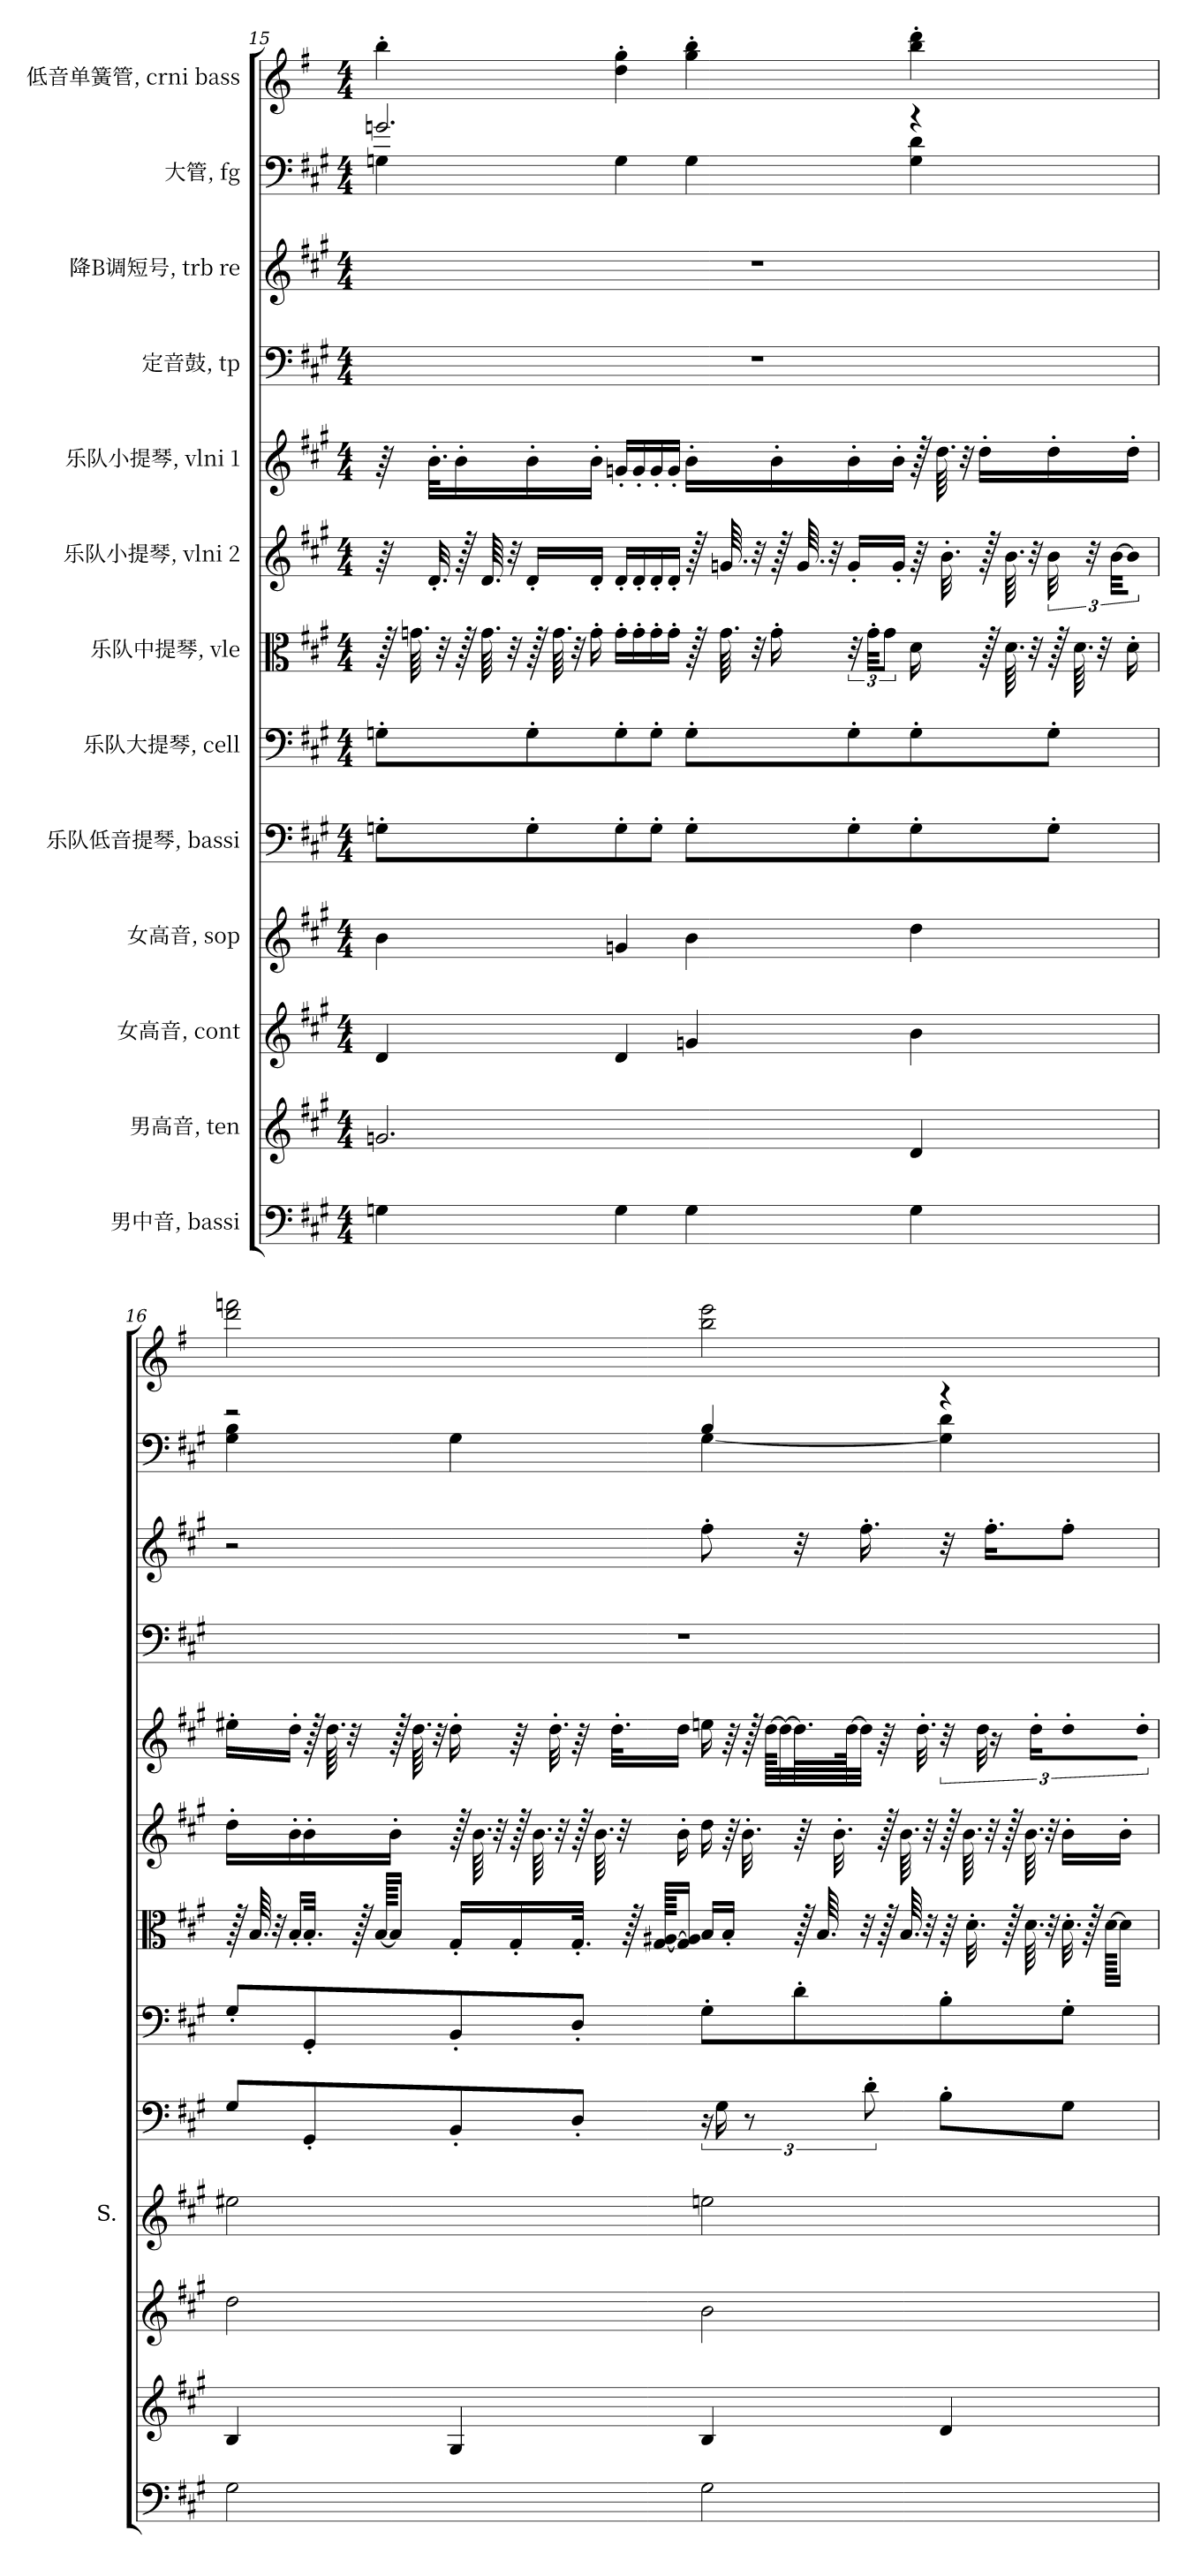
**kern	**kern	**kern	**kern	**kern	**kern	**kern	**kern	**kern	**kern	**kern	**kern	**kern
*part13	*part12	*part11	*part10	*part9	*part8	*part7	*part6	*part5	*part4	*part3	*part2	*part1
*staff13	*staff12	*staff11	*staff10	*staff9	*staff8	*staff7	*staff6	*staff5	*staff4	*staff3	*staff2	*staff1
*I"男中音, bassi	*I"男高音, ten	*I"女高音, cont	*I"女高音, sop	*I"乐队低音提琴, bassi	*I"乐队大提琴, cell	*I"乐队中提琴, vle	*I"乐队小提琴, vlni 2	*I"乐队小提琴, vlni 1	*I"定音鼓, tp	*I"降B调短号, trb re	*I"大管, fg	*I"低音单簧管, crni bass
*	*	*	*I'S.	*	*	*	*	*	*	*	*	*
!!LO:PB:g=z
*clefF4	*clefG2	*clefG2	*clefG2	*clefF4	*clefF4	*clefC3	*clefG2	*clefG2	*clefF4	*clefG2	*clefF4	*clefG2
*	*	*	*	*ITrd7c12	*	*	*	*	*	*ITrd1c2	*	*ITrd8c14
*k[f#c#g#]	*k[f#c#g#]	*k[f#c#g#]	*k[f#c#g#]	*k[f#c#g#]	*k[f#c#g#]	*k[f#c#g#]	*k[f#c#g#]	*k[f#c#g#]	*k[f#c#g#]	*k[f#]	*k[f#c#g#]	*k[f#]
*M4/4	*M4/4	*M4/4	*M4/4	*M4/4	*M4/4	*M4/4	*M4/4	*M4/4	*M4/4	*M4/4	*M4/4	*M4/4
=15	=15	=15	=15	=15	=15	=15	=15	=15	=15	=15	=15	=15
*	*	*	*	*	*	*	*	*	*	*	*^	*
4Gn\	2.gn/	4d/	4b\	8GGn'\L	8Gn'\L	128r	64r	64r	1r	1r	2.gn/	4Gn\	4b'\
.	.	.	.	.	.	64.gn\	.	.	.	.	.	.	.
.	.	.	.	.	.	.	32.d'/	32.b'\KLL	.	.	.	.	.
.	.	.	.	.	.	32r	.	.	.	.	.	.	.
.	.	.	.	.	.	128r	128r	16b'\	.	.	.	.	.
.	.	.	.	.	.	64.g\	64.d/	.	.	.	.	.	.
.	.	.	.	.	.	32r	32r	.	.	.	.	.	.
.	.	.	.	8GG'\	8G'\	128r	16d'/LL	16b'\	.	.	.	.	.
.	.	.	.	.	.	64.g\	.	.	.	.	.	.	.
.	.	.	.	.	.	32r	.	.	.	.	.	.	.
.	.	.	.	.	.	16g'\	16d'/JJ	16b'\JJ	.	.	.	.	.
4G\	.	4d/	4gn/	8GG'\	8G'\	16g'\LL	16d'/LL	16gn'/LL	.	.	.	4G\	4d\' 4g\'
.	.	.	.	.	.	16g'\	16d'/	16g'/	.	.	.	.	.
.	.	.	.	8GG'\J	8G'\J	16g'\	16d'/	16g'/	.	.	.	.	.
.	.	.	.	.	.	16g'\JJ	16d'/JJ	16g'/JJ	.	.	.	.	.
4G\	.	4gn/	4b\	8GG'\L	8G'\L	128r	128r	16b'\LL	.	.	.	4G\	4g\' 4b\'
.	.	.	.	.	.	64.g\	64.gn/	.	.	.	.	.	.
.	.	.	.	.	.	32r	32r	.	.	.	.	.	.
.	.	.	.	.	.	16g'\	128r	16b'\	.	.	.	.	.
.	.	.	.	.	.	.	64.g/	.	.	.	.	.	.
.	.	.	.	.	.	.	32r	.	.	.	.	.	.
.	.	.	.	8GG'\	8G'\	48r	16g'/LL	16b'\	.	.	.	.	.
.	.	.	.	.	.	48g'\KKL	.	.	.	.	.	.	.
.	.	.	.	.	.	12g\J	.	.	.	.	.	.	.
.	.	.	.	.	.	.	16g'/JJ	16b'\JJ	.	.	.	.	.
4G\	4d/	4b\	4dd\	8GG'\	8G'\	16d\	64r	128r	.	.	4r	4G\ 4d\	4b\' 4dd\'
.	.	.	.	.	.	.	.	64.dd\	.	.	.	.	.
.	.	.	.	.	.	.	32.b'\	.	.	.	.	.	.
.	.	.	.	.	.	.	.	32r	.	.	.	.	.
.	.	.	.	.	.	128r	128r	16dd'\LL	.	.	.	.	.
.	.	.	.	.	.	64.d\	64.b\	.	.	.	.	.	.
.	.	.	.	.	.	32r	32r	.	.	.	.	.	.
.	.	.	.	8GG'\J	8G'\J	128r	48b\	16dd'\	.	.	.	.	.
.	.	.	.	.	.	64.d\	.	.	.	.	.	.	.
.	.	.	.	.	.	.	48r	.	.	.	.	.	.
.	.	.	.	.	.	32r	.	.	.	.	.	.	.
.	.	.	.	.	.	.	[48b\KLL	.	.	.	.	.	.
.	.	.	.	.	.	16d'\	16b\JJ]	16dd'\JJ	.	.	.	.	.
!!LO:PB:g=z
=16	=16	=16	=16	=16	=16	=16	=16	=16	=16	=16	=16	=16	=16
2G#\	4B/	2dd\	2ee#X\	8GG#/L	8G#'/L	128r	16dd'\LL	16ee#X'\LL	1r	2r	2r	4G#\ 4B\	2dd\ 2ffn\
.	.	.	.	.	.	64.B/	.	.	.	.	.	.	.
.	.	.	.	.	.	32r	.	.	.	.	.	.	.
.	.	.	.	.	.	16B'/LL	16b'\	16dd'\JJ	.	.	.	.	.
.	.	.	.	8GGG#'/	8GG#'/	32.B'/JJk	16b'\	128r	.	.	.	.	.
.	.	.	.	.	.	.	.	64.dd\	.	.	.	.	.
.	.	.	.	.	.	.	.	32r	.	.	.	.	.
.	.	.	.	.	.	128r	.	.	.	.	.	.	.
.	.	.	.	.	.	[128B/KKKLL	.	.	.	.	.	.	.
.	.	.	.	.	.	16B/JJ]	16b'\JJ	128r	.	.	.	.	.
.	.	.	.	.	.	.	.	64.dd\	.	.	.	.	.
.	.	.	.	.	.	.	.	32r	.	.	.	.	.
.	4G#/	.	.	8BBB'/	8BB'/	16G#'/LL	128r	16dd'\	.	.	.	4G#\	.
.	.	.	.	.	.	.	64.b\	.	.	.	.	.	.
.	.	.	.	.	.	.	32r	.	.	.	.	.	.
.	.	.	.	.	.	16G#'/	128r	64r	.	.	.	.	.
.	.	.	.	.	.	.	64.b\	.	.	.	.	.	.
.	.	.	.	.	.	.	.	32.dd'\	.	.	.	.	.
.	.	.	.	.	.	.	32r	.	.	.	.	.	.
.	.	.	.	8DD'/J	8D'/J	32.G#'/JJk	128r	64r	.	.	.	.	.
.	.	.	.	.	.	.	64.b\	.	.	.	.	.	.
.	.	.	.	.	.	.	.	32.dd'\KLL	.	.	.	.	.
.	.	.	.	.	.	.	32r	.	.	.	.	.	.
.	.	.	.	.	.	128r	.	.	.	.	.	.	.
.	.	.	.	.	.	[128G#/ [128A#X/KKKLL	.	.	.	.	.	.	.
.	.	.	.	.	.	16G#/] 16A#/]JJ	16b'\	16dd\JJ	.	.	.	.	.
2G#\	4B/	2b\	2een\	24r	8G#'\L	16B/LL	16dd\	16een\	.	8ee'\	4B/	[4G#\	2b\ 2ee\
.	.	.	.	24GG#\	.	.	.	.	.	.	.	.	.
.	.	.	.	.	.	16B'/JJ	64r	64r	.	.	.	.	.
.	.	.	.	.	.	.	32.b'\	128r	.	.	.	.	.
.	.	.	.	12r	.	.	.	.	.	.	.	.	.
.	.	.	.	.	.	.	.	[128dd\KKLLL	.	.	.	.	.
.	.	.	.	.	.	.	.	32dd\_	.	.	.	.	.
.	.	.	.	.	8d'\	128r	64r	64.dd\L]	.	32r	.	.	.
.	.	.	.	.	.	64.B/	.	.	.	.	.	.	.
.	.	.	.	.	.	.	32.b'\	.	.	.	.	.	.
.	.	.	.	.	.	.	.	[128dd\JK	.	.	.	.	.
.	.	.	.	.	.	32r	.	32dd\JJJ]	.	16.ee'\	.	.	.
.	.	.	.	12D'\	.	.	.	.	.	.	.	.	.
.	.	.	.	.	.	128r	128r	64r	.	.	.	.	.
.	.	.	.	.	.	64.B/	64.b\	.	.	.	.	.	.
.	.	.	.	.	.	.	.	32.dd'\	.	.	.	.	.
.	.	.	.	.	.	32r	32r	.	.	.	.	.	.
.	4d/	.	.	8BB'\L	8B'\	64r	128r	48r	.	32r	4r	4G#\] 4d\	.
.	.	.	.	.	.	.	64.b\	.	.	.	.	.	.
.	.	.	.	.	.	32.d'\	.	.	.	.	.	.	.
.	.	.	.	.	.	.	.	48dd\	.	.	.	.	.
.	.	.	.	.	.	.	32r	.	.	16.ee'\KL	.	.	.
.	.	.	.	.	.	.	.	24r	.	.	.	.	.
.	.	.	.	.	.	128r	128r	.	.	.	.	.	.
.	.	.	.	.	.	64.d\	64.b\	.	.	.	.	.	.
.	.	.	.	.	.	.	.	24dd'\LL	.	.	.	.	.
.	.	.	.	.	.	32r	32r	.	.	.	.	.	.
.	.	.	.	8GG#\J	8G#'\J	32.d'\	16b'\LL	16dd'\	.	8ee'\J	.	.	.
.	.	.	.	.	.	128r	.	.	.	.	.	.	.
.	.	.	.	.	.	[128d\KKKLL	.	.	.	.	.	.	.
.	.	.	.	.	.	16d\JJ]	16b'\JJ	16dd'\JJ	.	.	.	.	.
*	*	*	*	*	*	*	*	*	*	*	*v	*v	*
=	=	=	=	=	=	=	=	=	=	=	=	=
*-	*-	*-	*-	*-	*-	*-	*-	*-	*-	*-	*-	*-
